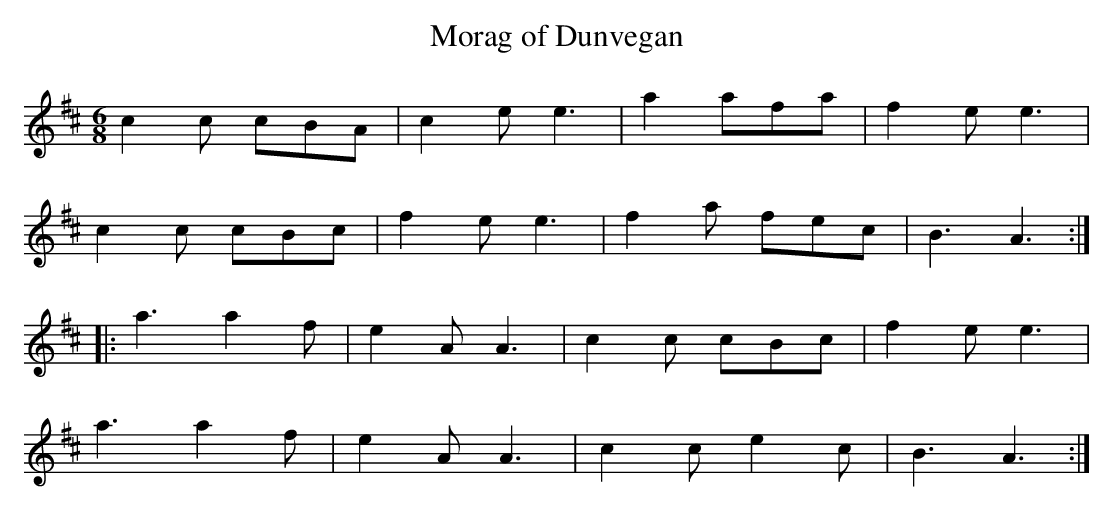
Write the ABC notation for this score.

X:1
T:Morag of Dunvegan
M:6/8
L:1/8
K:Amix
c2c cBA|c2e e3|a2 afa|f2e e3|
c2c cBc|f2e e3|f2a fec|B3 A3:|
|:a3 a2f|e2A A3|c2c cBc|f2e e3|
a3 a2f|e2A A3|c2c e2c|B3 A3:|]
